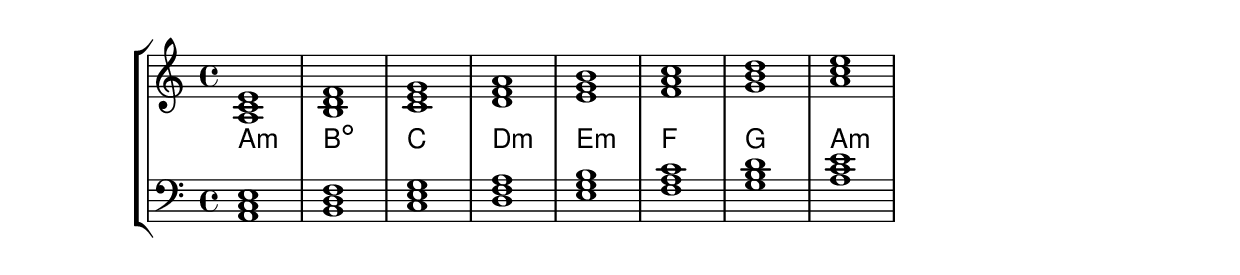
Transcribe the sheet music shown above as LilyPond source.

% Description: Chord tool for the key of A minor
% Author: Talos Thoren
% Date: January 24, 2013

\version "2.16.1"

% Defining variables
a_min_triads = { \key a \minor <a c e>1  <b d f> <c e g> <d f a> <e g b> <f a c> <g b d> <a c e> }
a_min_triadNames = \new ChordNames { \a_min_triads }
chordTool = \new StaffGroup
{
  <<
  \new Staff
  {
    \relative c'
    << 
      \a_min_triads 
      \a_min_triadNames 
    >>
  }
  \new Staff \relative c
  {
    \clef bass
    <<
      \a_min_triads
    >>
  }
  >>
}

\score
{
  \chordTool
}

